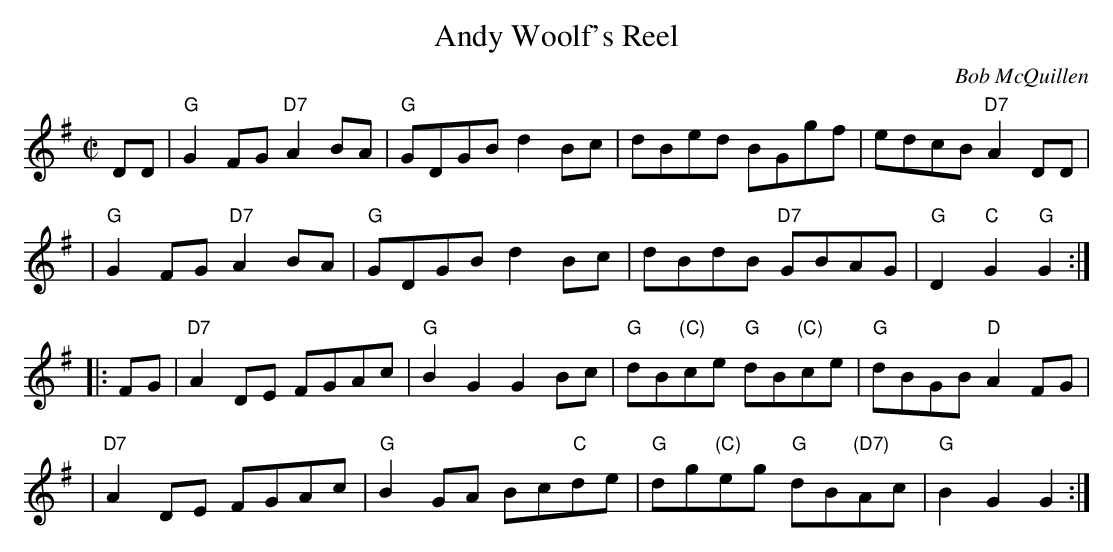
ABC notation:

X:1
T: Andy Woolf's Reel
C: Bob McQuillen
M: C|
L: 1/8
K: G
DD \
| "G"G2FG "D7"A2BA |"G"GDGB d2Bc | dBed BGgf | edcB "D7"A2DD |
| "G"G2FG "D7"A2BA |"G"GDGB d2Bc | dBdB "D7"GBAG | "G"D2"C"G2 "G"G2 :|
|: FG \
| "D7"A2DE FGAc | "G"B2G2 G2Bc | "G"dB"(C)"ce "G"dB"(C)"ce | "G"dBGB "D"A2FG |
| "D7"A2DE FGAc | "G"B2GA Bc"C"de | "G"dg"(C)"eg "G"dB"(D7)"Ac | "G"B2G2 G2 :|
